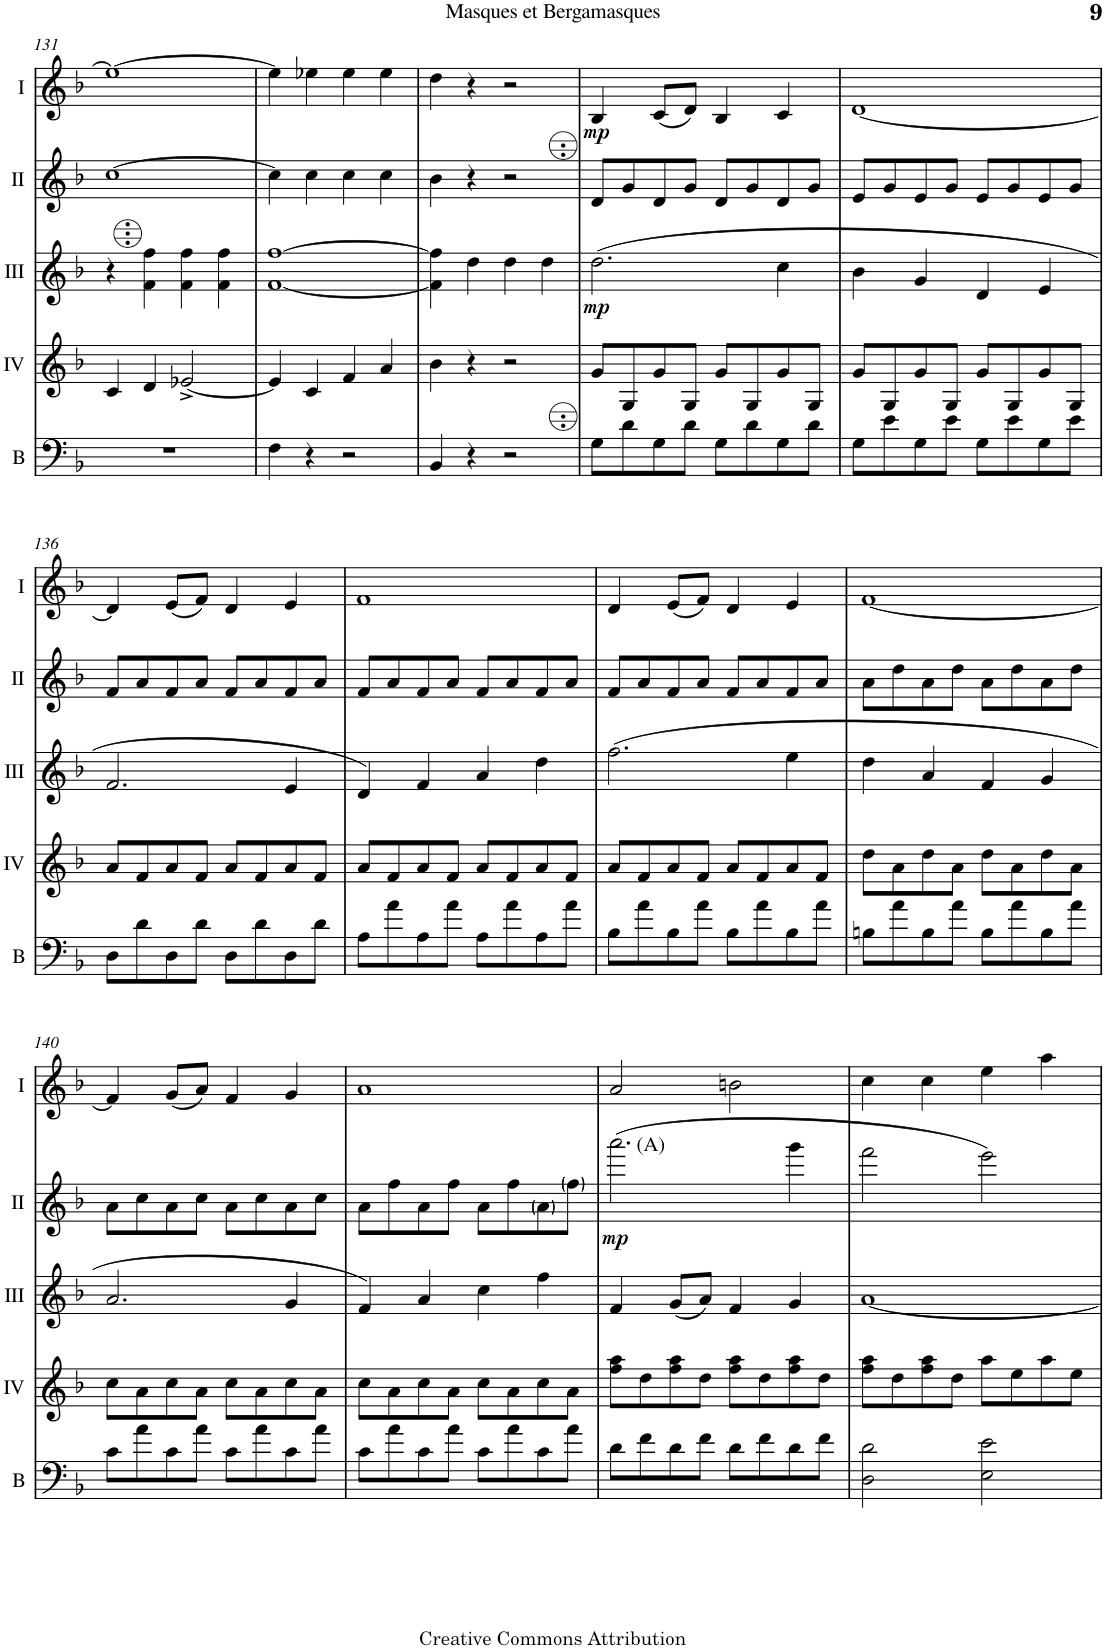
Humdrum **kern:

**kern	**kern	**kern	**dynam	**kern	**dynam	**kern	**dynam
*part5	*part4	*part3	*part3	*part2	*part2	*part1	*part1
*staff5	*staff4	*staff3	*staff3	*staff2	*staff2	*staff1	*staff1
*I"Bass	*I"Acc. 4	*I"Acc. 3	*	*I"Acc. 2	*	*I"Acc. 1	*
*I'B	*	*	*	*	*	*	*
!!LO:PB:g=z
*clefF4	*clefG2	*clefG2	*	*clefG2	*	*clefG2	*
*Trd7c12	*Trd7c12	*Trd7c12	*	*	*	*	*
*k[b-]	*k[b-]	*k[b-]	*	*k[b-]	*	*k[b-]	*
*M2/2	*M2/2	*M2/2	*	*M2/2	*	*M2/2	*
*met(c|)	*met(c|)	*met(c|)	*	*met(c|)	*	*met(c|)	*
=131	=131	=131	=131	=131	=131	=131	=131
1r	4c/	4r	.	[1cc	.	1ee-_	.
.	4d/	4f\ 4ff\	.	.	.	.	.
.	[2e-X^/	4f\ 4ff\	.	.	.	.	.
.	.	4f\ 4ff\	.	.	.	.	.
=132	=132	=132	=132	=132	=132	=132	=132
4F\	4e-/]	[1f [1ff	.	4cc\]	.	4ee-\]	.
4r	4c/	.	.	4cc\	.	4ee-X\	.
2r	4f/	.	.	4cc\	.	4ee-\	.
.	4a/	.	.	4cc\	.	4ee-\	.
=133	=133	=133	=133	=133	=133	=133	=133
4BB-/	4b-\	4f\] 4ff\]	.	4b-\	.	4dd\	.
4r	4r	4dd\	.	4r	.	4r	.
2r	2r	4dd\	.	2r	.	2r	.
.	.	4dd\	.	.	.	.	.
=134	=134	=134	=134	=134	=134	=134	=134
!	!	!	!LO:DY:b	!	!	!	!LO:DY:b
8G\L	8g/L	(2.dd\	mp	8D/L	.	4B-/	mp
8d\	8G/	.	.	8G/	.	.	.
8G\	8g/	.	.	8D/	.	(8c/L	.
8d\J	8G/J	.	.	8G/J	.	8d/J)	.
8G\L	8g/L	.	.	8D/L	.	4B-/	.
8d\	8G/	.	.	8G/	.	.	.
8G\	8g/	4cc\	.	8D/	.	4c/	.
8d\J	8G/J	.	.	8G/J	.	.	.
=135	=135	=135	=135	=135	=135	=135	=135
8G\L	8g/L	4b-\	.	8E/L	.	[1d	.
8e\	8G/	.	.	8G/	.	.	.
8G\	8g/	4g/	.	8E/	.	.	.
8e\J	8G/J	.	.	8G/J	.	.	.
8G\L	8g/L	4d/	.	8E/L	.	.	.
8e\	8G/	.	.	8G/	.	.	.
8G\	8g/	4e/	.	8E/	.	.	.
8e\J	8G/J	.	.	8G/J	.	.	.
!!LO:LB:g=z
=136	=136	=136	=136	=136	=136	=136	=136
8D\L	8a/L	2.f/	.	8F/L	.	4d/]	.
8d\	8f/	.	.	8A/	.	.	.
8D\	8a/	.	.	8F/	.	(8e/L	.
8d\J	8f/J	.	.	8A/J	.	8f/J)	.
8D\L	8a/L	.	.	8F/L	.	4d/	.
8d\	8f/	.	.	8A/	.	.	.
8D\	8a/	4e/	.	8F/	.	4e/	.
8d\J	8f/J	.	.	8A/J	.	.	.
=137	=137	=137	=137	=137	=137	=137	=137
8A\L	8a/L	4d/)	.	8F/L	.	1f	.
8a\	8f/	.	.	8A/	.	.	.
8A\	8a/	4f/	.	8F/	.	.	.
8a\J	8f/J	.	.	8A/J	.	.	.
8A\L	8a/L	4a/	.	8F/L	.	.	.
8a\	8f/	.	.	8A/	.	.	.
8A\	8a/	4dd\	.	8F/	.	.	.
8a\J	8f/J	.	.	8A/J	.	.	.
=138	=138	=138	=138	=138	=138	=138	=138
8B-\L	8a/L	(2.ff\	.	8F/L	.	4d/	.
8a\	8f/	.	.	8A/	.	.	.
8B-\	8a/	.	.	8F/	.	(8e/L	.
8a\J	8f/J	.	.	8A/J	.	8f/J)	.
8B-\L	8a/L	.	.	8F/L	.	4d/	.
8a\	8f/	.	.	8A/	.	.	.
8B-\	8a/	4ee\	.	8F/	.	4e/	.
8a\J	8f/J	.	.	8A/J	.	.	.
=139	=139	=139	=139	=139	=139	=139	=139
8Bn\L	8dd\L	4dd\	.	8A\L	.	[1f	.
8a\	8a\	.	.	8d\	.	.	.
8B\	8dd\	4a/	.	8A\	.	.	.
8a\J	8a\J	.	.	8d\J	.	.	.
8B\L	8dd\L	4f/	.	8A\L	.	.	.
8a\	8a\	.	.	8d\	.	.	.
8B\	8dd\	4g/	.	8A\	.	.	.
8a\J	8a\J	.	.	8d\J	.	.	.
!!LO:LB:g=z
=140	=140	=140	=140	=140	=140	=140	=140
8c\L	8cc\L	2.a/	.	8A\L	.	4f/]	.
8a\	8a\	.	.	8c\	.	.	.
8c\	8cc\	.	.	8A\	.	(8g/L	.
8a\J	8a\J	.	.	8c\J	.	8a/J)	.
8c\L	8cc\L	.	.	8A\L	.	4f/	.
8a\	8a\	.	.	8c\	.	.	.
8c\	8cc\	4g/	.	8A\	.	4g/	.
8a\J	8a\J	.	.	8c\J	.	.	.
=141	=141	=141	=141	=141	=141	=141	=141
8c\L	8cc\L	4f/)	.	8A\L	.	1a	.
8a\	8a\	.	.	8f\	.	.	.
8c\	8cc\	4a/	.	8A\	.	.	.
8a\J	8a\J	.	.	8f\J	.	.	.
8c\L	8cc\L	4cc\	.	8A\L	.	.	.
8a\	8a\	.	.	8f\	.	.	.
8c\	8cc\	4ff\	.	8A\	.	.	.
8a\J	8a\J	.	.	8f\J	.	.	.
=142	=142	=142	=142	=142	=142	=142	=142
!	!	!	!	!LO:TX:a:t=(A)	!	!	!
!	!	!	!	!	!LO:DY:b	!	!
8d\L	8ff\ 8aa\L	4f/	.	(2.aa\	mp	2a/	.
8f\	8dd\	.	.	.	.	.	.
8d\	8ff\ 8aa\	(8g/L	.	.	.	.	.
8f\J	8dd\J	8a/J)	.	.	.	.	.
8d\L	8ff\ 8aa\L	4f/	.	.	.	2bn\	.
8f\	8dd\	.	.	.	.	.	.
8d\	8ff\ 8aa\	4g/	.	4gg\	.	.	.
8f\J	8dd\J	.	.	.	.	.	.
=143	=143	=143	=143	=143	=143	=143	=143
2D\ 2d\	8ff\ 8aa\L	[1a	.	2ff\	.	4cc\	.
.	8dd\	.	.	.	.	.	.
.	8ff\ 8aa\	.	.	.	.	4cc\	.
.	8dd\J	.	.	.	.	.	.
2E\ 2e\	8aa\L	.	.	2ee\)	.	4ee\	.
.	8ee\	.	.	.	.	.	.
.	8aa\	.	.	.	.	4aa\	.
.	8ee\J	.	.	.	.	.	.
=	=	=	=	=	=	=	=
*-	*-	*-	*-	*-	*-	*-	*-
